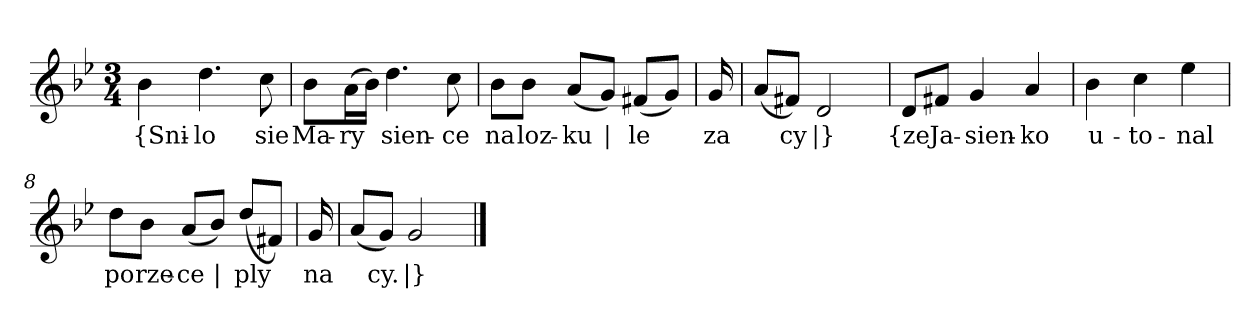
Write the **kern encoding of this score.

**kern	**text
*part1	*part1
*staff1	*staff1
*clefG2	*
*k[b-e-]	*
*g:	*
*M3/4	*
=	=
4b-	{Sni-
4.dd	-lo
8cc	sie
=2	=2
8b-\L	Ma-
(16a\L	-ry
16b-\JJ)	--
4.dd	-sien-
8cc	-ce
=3	=3
8b-\L	na
8b-\J	loz-
(8a/L	-ku
8g/J)	|
(8f#X/L	le
8g/J)	--
=4y	=4y
16g	-za
=5	=5
(8a/L	--
8f#X/J)	-cy
2d	|}
=6y	=6y
8d/L	{ze
8f#X/J	Ja-
4g	-sien-
4a	-ko
=7	=7
4b-	u-
4cc	-to-
4ee-	-nal
=8	=8
8dd\L	po
8b-\J	rze-
(8a/L	-ce
8b-/J)	|
(8dd/L	ply
8f#X/J)	--
=9y	=9y
16g	-na
=10	=10
(8a/L	--
8g/J)	-cy.
2g	|}
==	==
*-	*-
